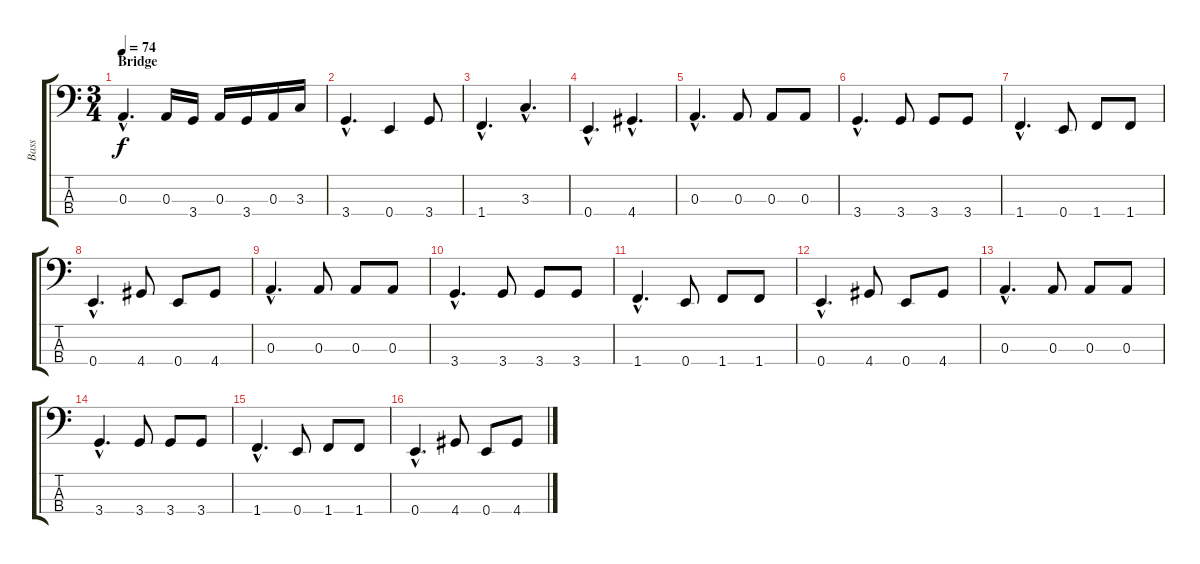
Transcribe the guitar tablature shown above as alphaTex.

\track ("Bass" "Bass") {instrument electricbassfinger}
\staff {score tabs}
\tuning (G2 D2 A1 E1) {hide}
\ts (3 4)
\section ("" "Bridge")
\tempo 74
\clef f4
\ks c
0.3{hac}.4{d dy f} 0.3.16 3.4.16 0.3.16 3.4.16 0.3.16 3.3.16 |
3.4{hac}.4{d} 0.4.4 3.4.8 |
1.4{hac}.4{d} 3.3{hac}.4{d} |
0.4{hac}.4{d} 4.4{hac}.4{d} |
0.3{hac}.4{d} 0.3.8 0.3.8 0.3.8 |
3.4{hac}.4{d} 3.4.8 3.4.8 3.4.8 |
1.4{hac}.4{d} 0.4.8 1.4.8 1.4.8 |
0.4{hac}.4{d} 4.4.8 0.4.8 4.4.8 |
0.3{hac}.4{d} 0.3.8 0.3.8 0.3.8 |
3.4{hac}.4{d} 3.4.8 3.4.8 3.4.8 |
1.4{hac}.4{d} 0.4.8 1.4.8 1.4.8 |
0.4{hac}.4{d} 4.4.8 0.4.8 4.4.8 |
0.3{hac}.4{d} 0.3.8 0.3.8 0.3.8 |
3.4{hac}.4{d} 3.4.8 3.4.8 3.4.8 |
1.4{hac}.4{d} 0.4.8 1.4.8 1.4.8 |
0.4{hac}.4{d} 4.4.8 0.4.8 4.4.8
